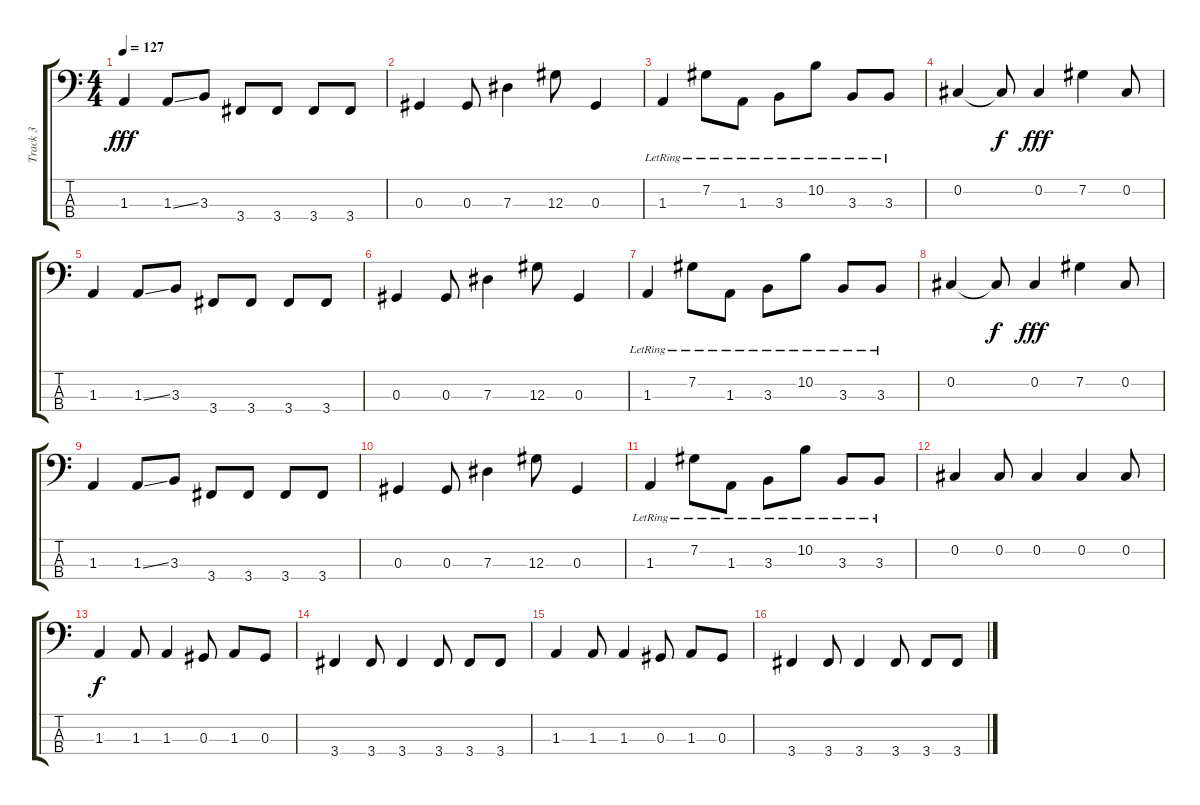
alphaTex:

\track ("Track 3" "Track 3") {instrument electricbassfinger}
\staff {score tabs}
\tuning (Gb2 Db2 Ab1 Eb1) {hide}
\ts (4 4)
\tempo 127
\clef f4
\ks c
1.3.4{dy fff} 1.3{ss}.8 3.3.8 3.4.8 3.4.8 3.4.8 3.4.8 |
0.3.4 0.3.8 7.3.4 12.3.8 0.3.4 |
1.3{lr}.4 7.2{lr}.8 1.3{lr}.8 3.3{lr}.8 10.2{lr}.8 3.3{lr}.8 3.3{lr}.8 |
0.2.4 0.2{t}.8{dy f} 0.2.4{dy fff} 7.2.4 0.2.8 |
1.3.4 1.3{ss}.8 3.3.8 3.4.8 3.4.8 3.4.8 3.4.8 |
0.3.4 0.3.8 7.3.4 12.3.8 0.3.4 |
1.3{lr}.4 7.2{lr}.8 1.3{lr}.8 3.3{lr}.8 10.2{lr}.8 3.3{lr}.8 3.3{lr}.8 |
0.2.4 0.2{t}.8{dy f} 0.2.4{dy fff} 7.2.4 0.2.8 |
1.3.4 1.3{ss}.8 3.3.8 3.4.8 3.4.8 3.4.8 3.4.8 |
0.3.4 0.3.8 7.3.4 12.3.8 0.3.4 |
1.3{lr}.4 7.2{lr}.8 1.3{lr}.8 3.3{lr}.8 10.2{lr}.8 3.3{lr}.8 3.3{lr}.8 |
0.2.4 0.2.8 0.2.4 0.2.4 0.2.8 |
1.3.4{dy f} 1.3.8 1.3.4 0.3.8 1.3.8 0.3.8 |
3.4.4 3.4.8 3.4.4 3.4.8 3.4.8 3.4.8 |
1.3.4 1.3.8 1.3.4 0.3.8 1.3.8 0.3.8 |
3.4.4 3.4.8 3.4.4 3.4.8 3.4.8 3.4.8
